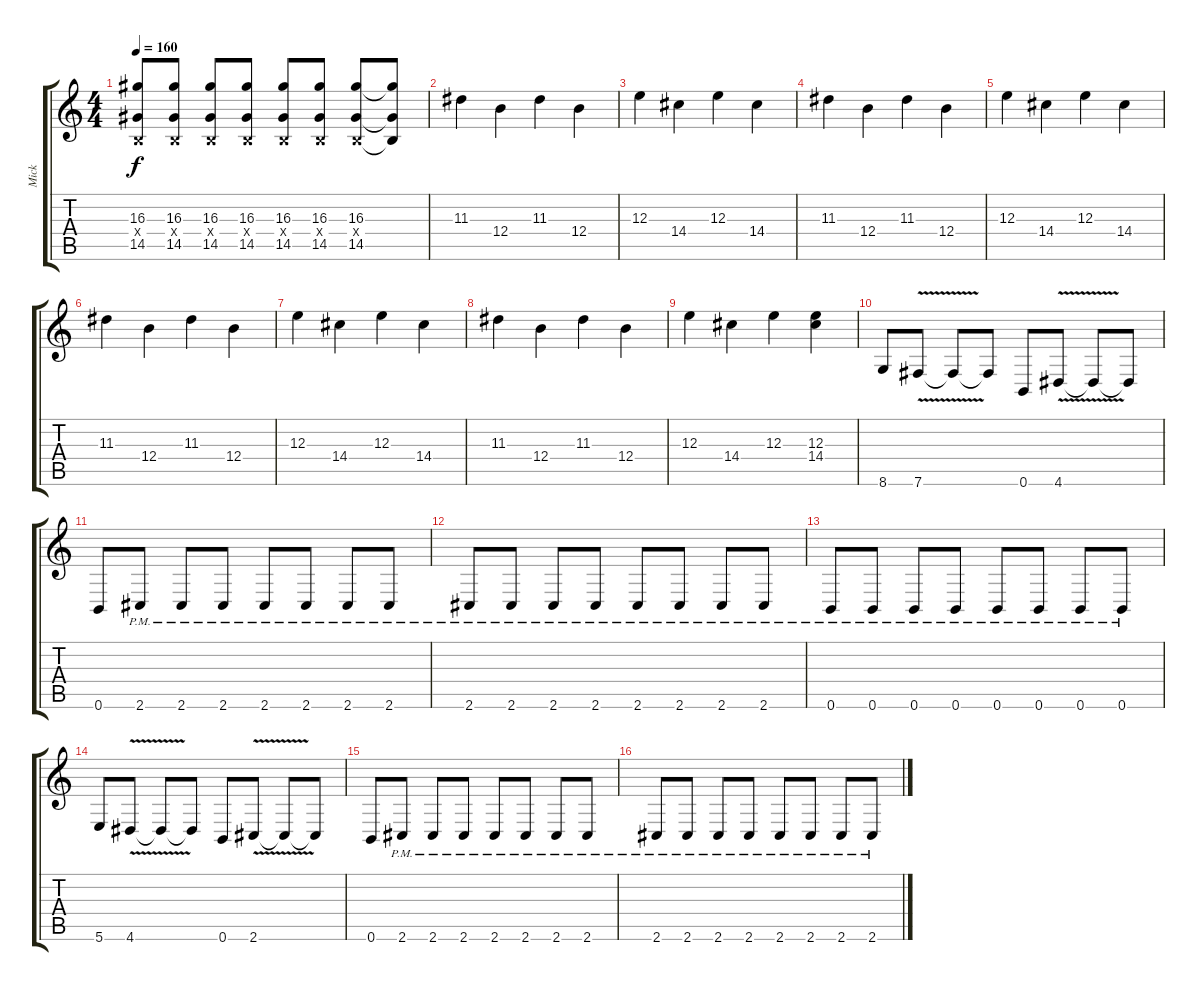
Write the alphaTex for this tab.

\track ("Mick" "Mick") {instrument distortionguitar}
\staff {score tabs}
\tuning (Db4 Ab3 E3 B2 Gb2 B1) {hide}
\ts (4 4)
\tempo 160
\clef g2
\ks c
(16.3 0.4{x} 14.5).8{dy f} (16.3 0.4{x} 14.5).8 (16.3 0.4{x} 14.5).8 (16.3 0.4{x} 14.5).8 (16.3 0.4{x} 14.5).8 (16.3 0.4{x} 14.5).8 (16.3 0.4{x} 14.5).8 (16.3{t} 0.4{t} 14.5{t}).8 |
11.3.4 12.4.4 11.3.4 12.4.4 |
12.3.4 14.4.4 12.3.4 14.4.4 |
11.3.4 12.4.4 11.3.4 12.4.4 |
12.3.4 14.4.4 12.3.4 14.4.4 |
11.3.4 12.4.4 11.3.4 12.4.4 |
12.3.4 14.4.4 12.3.4 14.4.4 |
11.3.4 12.4.4 11.3.4 12.4.4 |
12.3.4 14.4.4 12.3.4 (12.3 14.4).4 |
8.6.8 7.6{v}.8 7.6{t}.8 7.6{t}.8 0.6.8 4.6{v}.8 4.6{t}.8 4.6{t}.8 |
0.6.8 2.6{pm}.8 2.6{pm}.8 2.6{pm}.8 2.6{pm}.8 2.6{pm}.8 2.6{pm}.8 2.6{pm}.8 |
2.6{pm}.8 2.6{pm}.8 2.6{pm}.8 2.6{pm}.8 2.6{pm}.8 2.6{pm}.8 2.6{pm}.8 2.6{pm}.8 |
0.6{pm}.8 0.6{pm}.8 0.6{pm}.8 0.6{pm}.8 0.6{pm}.8 0.6{pm}.8 0.6{pm}.8 0.6{pm}.8 |
5.6.8 4.6{v}.8 4.6{t}.8 4.6{t}.8 0.6.8 2.6{v}.8 2.6{t}.8 2.6{t}.8 |
0.6.8 2.6{pm}.8 2.6{pm}.8 2.6{pm}.8 2.6{pm}.8 2.6{pm}.8 2.6{pm}.8 2.6{pm}.8 |
2.6{pm}.8 2.6{pm}.8 2.6{pm}.8 2.6{pm}.8 2.6{pm}.8 2.6{pm}.8 2.6{pm}.8 2.6{pm}.8
